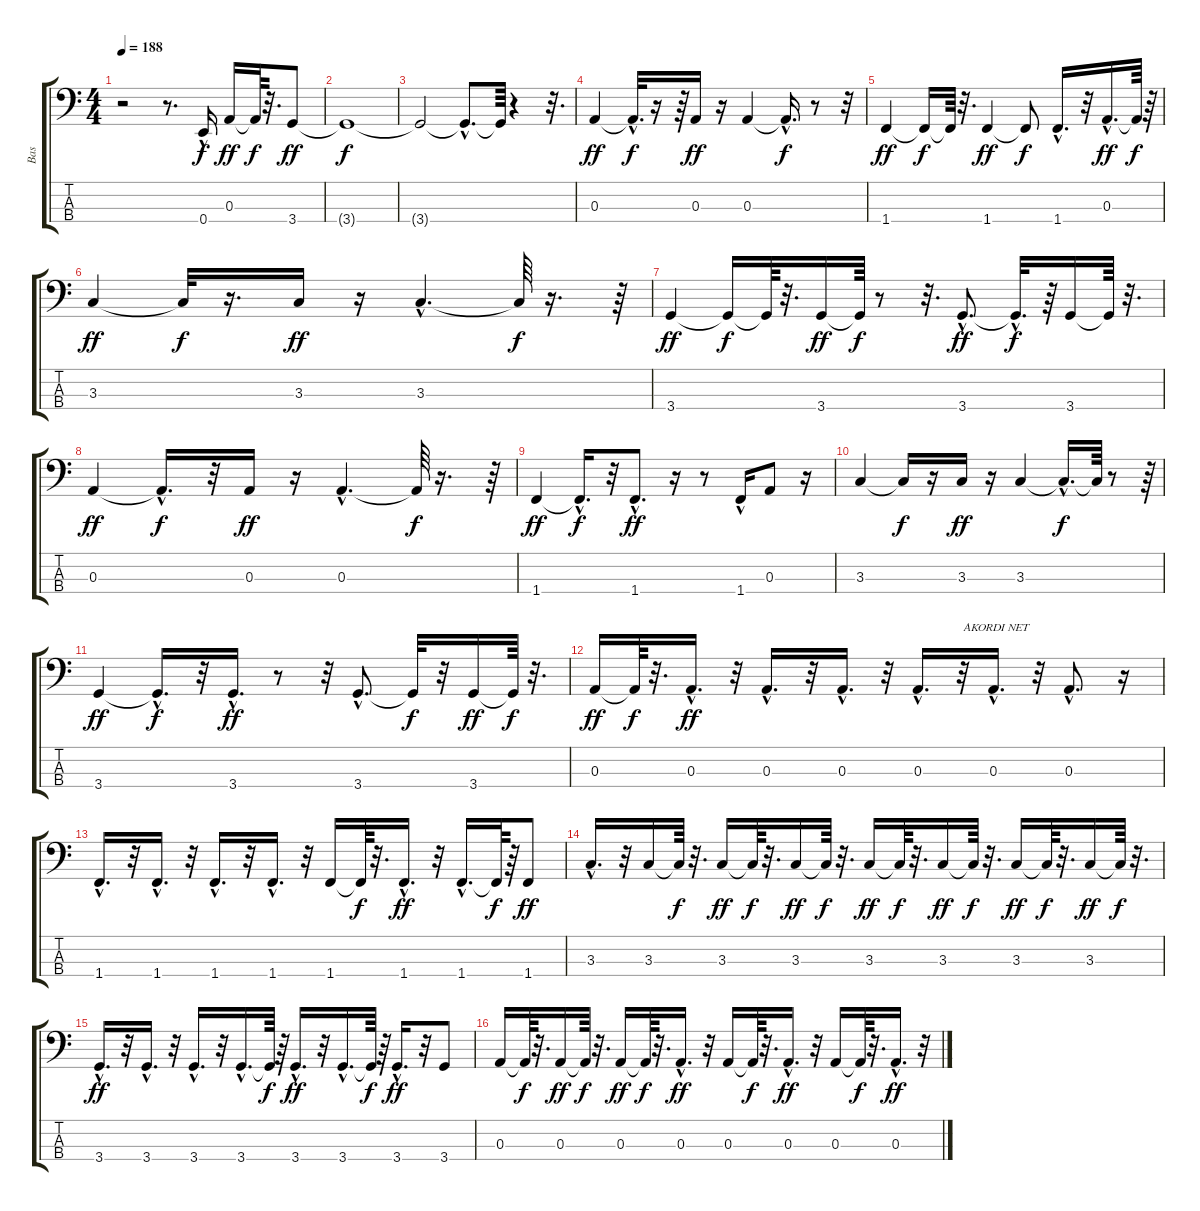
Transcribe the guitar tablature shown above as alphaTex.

\track ("Bas" "Bas") {instrument electricbassfinger}
\staff {score tabs}
\tuning (G2 D2 A1 E1) {hide}
\ts (4 4)
\tempo 188
\clef f4
\ks c
r.2{dy f} r.8{d} 0.4{hac}.16 0.3.16{dy ff} 0.3{t}.64{dy f} r.32{d} 3.4.8{dy ff} |
3.4{t}.1{dy f} |
3.4{t}.2 3.4{hac t}.8{d} 3.4{t}.64 r.4 r.32{d} |
0.3.4{dy ff} 0.3{hac t}.32{d dy f} r.16 r.64 0.3.16{dy ff} r.16 0.3.4 0.3{hac t}.16{d dy f} r.8 r.32 |
1.4.4{dy ff} 1.4{t}.16{dy f} 1.4{t}.64 r.32{d} 1.4.4{dy ff} 1.4{t}.8{dy f} 1.4{hac}.16{d} r.32 0.3{hac}.16{d dy ff} 0.3{t}.64{dy f} r.64 |
3.3.4{dy ff} 3.3{t}.32{dy f} r.16{d} 3.3.16{dy ff} r.16 3.3{hac}.4{d} 3.3{t}.64{dy f} r.16{d} r.64 |
3.4.4{dy ff} 3.4{t}.16{dy f} 3.4{t}.64 r.32{d} 3.4.16{dy ff} 3.4{t}.64{dy f} r.8 r.32{d} 3.4{hac}.8{d dy ff} 3.4{hac t}.32{d dy f} r.64 3.4.16 3.4{t}.64 r.32{d} |
0.3.4{dy ff} 0.3{hac t}.16{d dy f} r.32 0.3.16{dy ff} r.16 0.3{hac}.4{d} 0.3{t}.64{dy f} r.16{d} r.64 |
1.4.4{dy ff} 1.4{hac t}.16{d dy f} r.32 1.4{hac}.8{d dy ff} r.16 r.8 1.4{hac}.16 0.3.8 r.16 |
3.3.4 3.3{t}.16{dy f} r.16 3.3.16{dy ff} r.16 3.3.4 3.3{hac t}.16{d dy f} 3.3{t}.64 r.8 r.64 |
3.4.4{dy ff} 3.4{hac t}.16{d dy f} r.32 3.4{hac}.16{d dy ff} r.8 r.32 3.4{hac}.8{d} 3.4{t}.32{dy f} r.32 3.4.16{dy ff} 3.4{t}.64{dy f} r.32{d} |
0.3.16{dy ff} 0.3{t}.64{dy f} r.32{d} 0.3{hac}.16{d dy ff} r.32 0.3{hac}.16{d} r.32 0.3{hac}.16{d} r.32 0.3{hac}.16{d} r.32{txt "AKORDI NET"} 0.3{hac}.16{d} r.32 0.3{hac}.8{d} r.16 |
1.4{hac}.16{d} r.32 1.4{hac}.16{d} r.32 1.4{hac}.16{d} r.32 1.4{hac}.16{d} r.32 1.4.16 1.4{t}.64{dy f} r.32{d} 1.4{hac}.16{d dy ff} r.32 1.4{hac}.16{d} 1.4{t}.64{dy f} r.64 1.4.8{dy ff} |
3.3{hac}.16{d} r.32 3.3.16 3.3{t}.64{dy f} r.32{d} 3.3.16{dy ff} 3.3{t}.64{dy f} r.32{d} 3.3.16{dy ff} 3.3{t}.64{dy f} r.32{d} 3.3.16{dy ff} 3.3{t}.64{dy f} r.32{d} 3.3.16{dy ff} 3.3{t}.64{dy f} r.32{d} 3.3.16{dy ff} 3.3{t}.64{dy f} r.32{d} 3.3.16{dy ff} 3.3{t}.64{dy f} r.32{d} |
3.4{hac}.16{d dy ff} r.32 3.4{hac}.16{d} r.32 3.4{hac}.16{d} r.32 3.4{hac}.16{d} 3.4{t}.64{dy f} r.64 3.4{hac}.16{d dy ff} r.32 3.4{hac}.16{d} 3.4{t}.64{dy f} r.64 3.4{hac}.16{d dy ff} r.32 3.4.8 |
0.3.16 0.3{t}.64{dy f} r.32{d} 0.3.16{dy ff} 0.3{t}.64{dy f} r.32{d} 0.3.16{dy ff} 0.3{t}.64{dy f} r.32{d} 0.3{hac}.16{d dy ff} r.32 0.3.16 0.3{t}.64{dy f} r.32{d} 0.3{hac}.16{d dy ff} r.32 0.3.16 0.3{t}.64{dy f} r.32{d} 0.3{hac}.16{d dy ff} r.32
